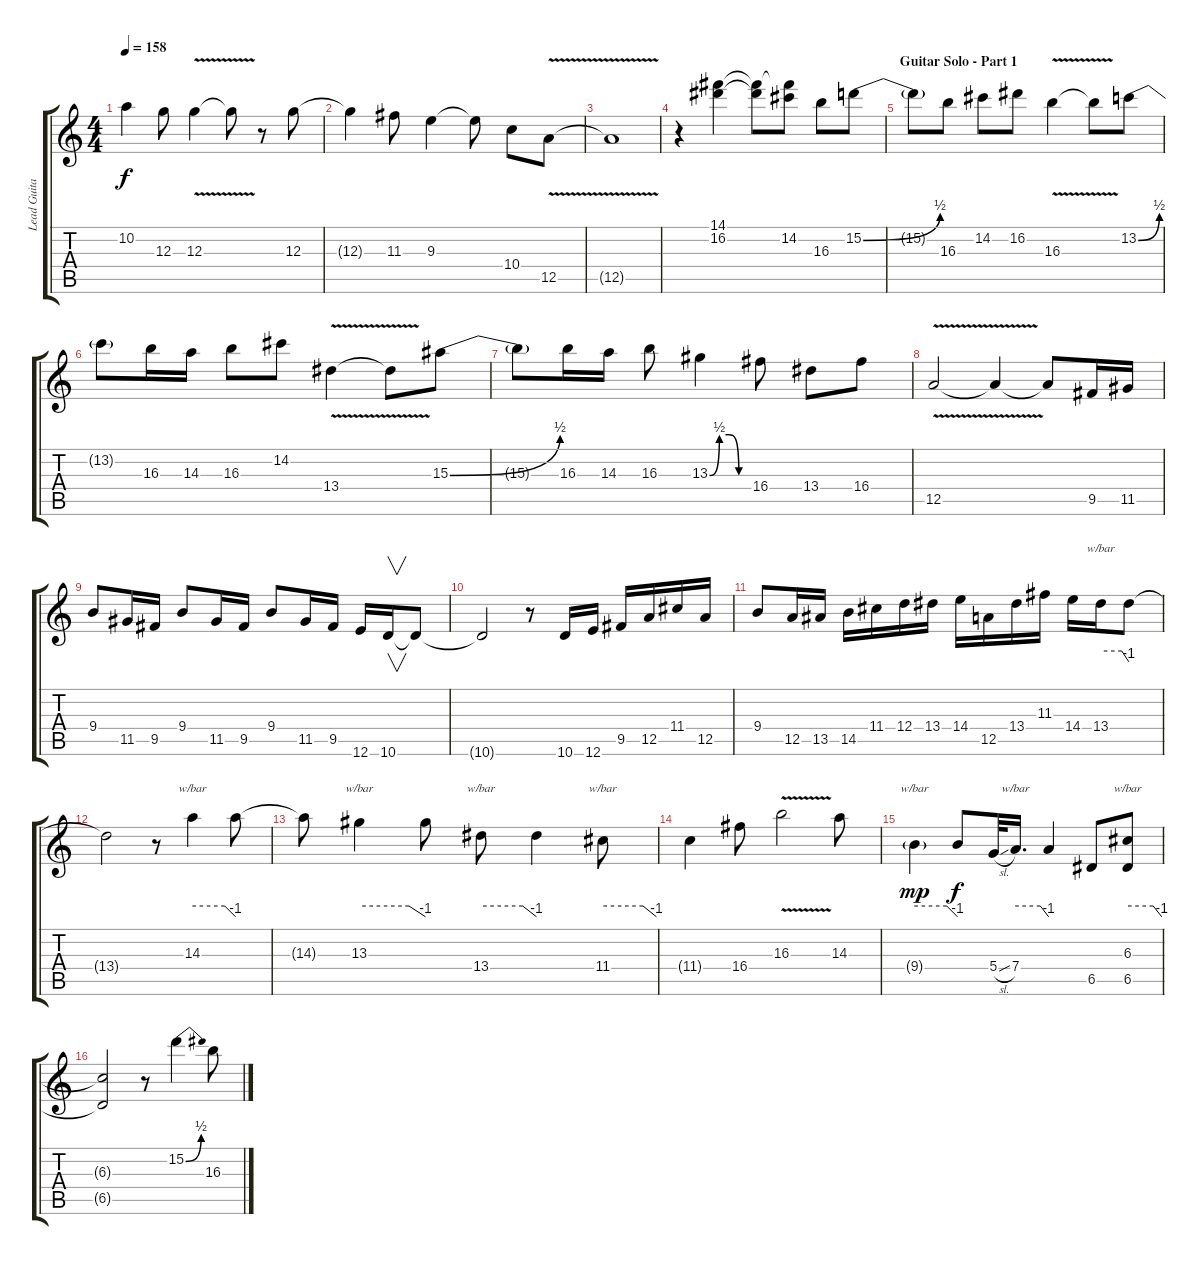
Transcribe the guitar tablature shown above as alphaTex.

\track ("Lead Guitar" "Lead Guita") {instrument overdrivenguitar}
\staff {score tabs}
\tuning (E4 B3 G3 D3 A2 E2) {hide}
\ts (4 4)
\tempo 158
\clef g2
\ks c
10.2.4{dy f} 12.3.8 12.3{v}.4 12.3{t}.8 r.8 12.3.8 |
12.3{t}.4 11.3.8 9.3.4 9.3{t}.8 10.4.8 12.5{v}.8 |
12.5{t}.1 |
r.4 (14.1 16.2).4 (14.1{t} 16.2{t}).8 (14.1{t} 14.2).8 16.3.8 15.2{be (bend 0 0 60 2)}.8 |
\section ("" "Guitar Solo - Part 1")
15.2{t}.8 16.3.8 14.2.8 16.2.8 16.3{v}.4 16.3{t}.8 13.2{be (bend 0 0 60 2)}.8 |
13.2{t}.8 16.3.16 14.3.16 16.3.8 14.2.8 13.4{v}.4 13.4{t}.8 15.3{be (bend 0 0 60 2)}.8 |
15.3{t}.8 16.3.16 14.3.16 16.3.8 13.3{be (custom 0 0 15 2 30 2 45 0 60 0)}.4 16.4.8 13.4.8 16.4.8 |
12.5{v}.2 12.5{t}.4 12.5{t}.8 9.5.16 11.5.16 |
9.4.8 11.5.16 9.5.16 9.4.8 11.5.16 9.5.16 9.4.8 11.5.16 9.5.16 12.6.16 10.6.16{v} 10.6{t}.8 |
10.6{t}.2 r.8 10.6.16 12.6.16 9.5.16 12.5.16 11.4.16 12.5.16 |
9.4.8 12.5.16 13.5.16 14.5.16 11.4.16 12.4.16 13.4.16 14.4.16 12.5.16 13.4.16 11.3.16 14.4.16 13.4.16{tbe (custom default 0 0 45 0 60 -4)} 13.4{t}.8 |
13.4{t}.2 r.8 14.3.4{tbe (custom default 0 0 45 0 60 -4)} 14.3{t}.8 |
14.3{t}.8 13.3.4{tbe (custom default 0 0 45 0 60 -4)} 13.3{t}.8 13.4.8{tbe (custom default 0 0 45 0 60 -4)} 13.4{t}.4 11.4.8{tbe (custom default 0 0 45 0 60 -4)} |
11.4{t}.4 16.4.8 16.3{v}.2 14.3.8 |
9.4{g}.4{tbe (custom default 0 0 45 0 60 -4) dy mp} 9.4{t}.8{dy f} 5.4{sl}.32 7.4.16{d tbe (custom default 0 0 45 0 60 -4)} 7.4{t}.4 6.5.8 (6.3 6.5).8{tbe (custom default 0 0 45 0 60 -4)} |
(6.3{t} 6.5{t}).2 r.8 15.2{be (bend 0 0 60 2)}.4 16.3.8
